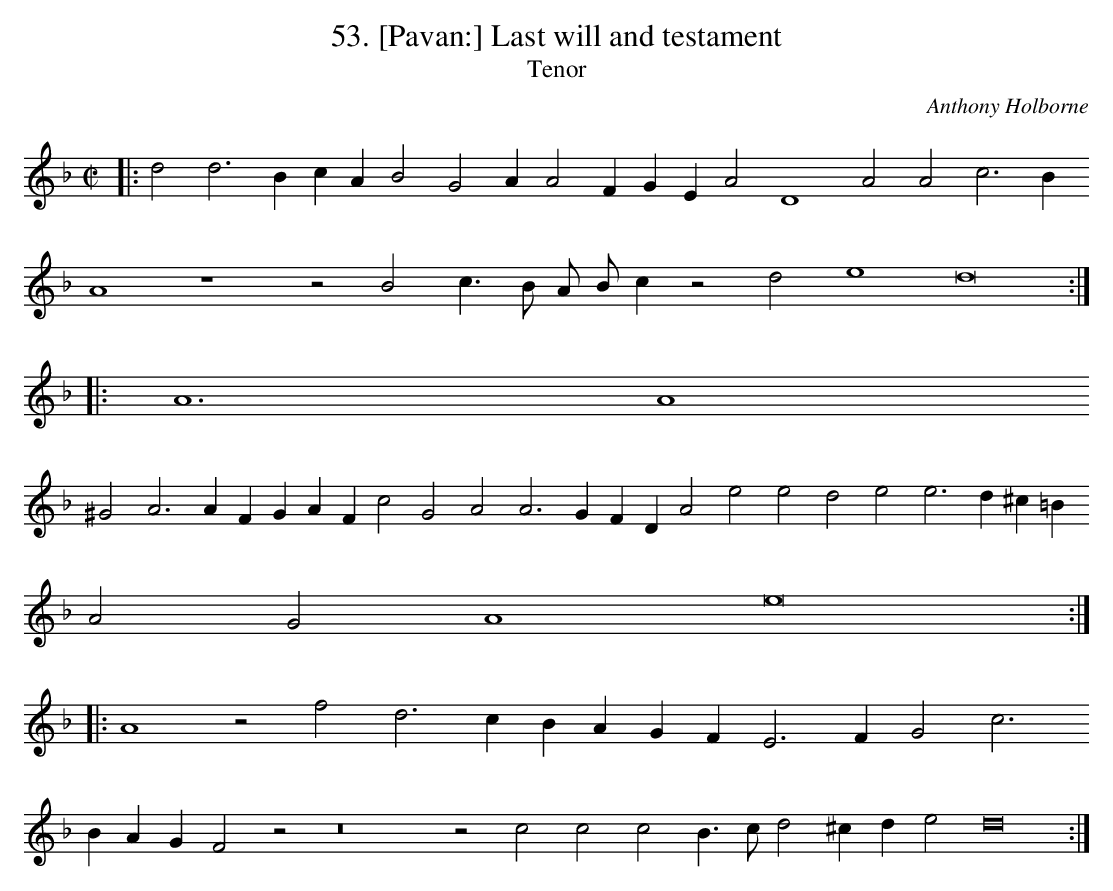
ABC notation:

X:1
T:53. [Pavan:] Last will and testament
T: Tenor
C: Anthony Holborne
L:1/4
M:C|
K:D min -8va
|: d2 d3 B c A B2 G2 A A2 F G E A2 D4 A2 A2 c3 B
A4 z4 z2 B2 c > B A/ B/ c z2 d2 e4 d8  :|
|: A6 A4
^G2 A3 A F G A F c2 G2 A2 A3 G F D A2 e2 e2 d2 e2 e3 d ^c =B
A2 G2 A4 e8 :|
|: A4 z2 f2 d3 c B A G F E3 F G2 c3
B A G F2 z2 z8 z2 c2 c2 c2 B > c d2 ^c d e2 d8 :|
